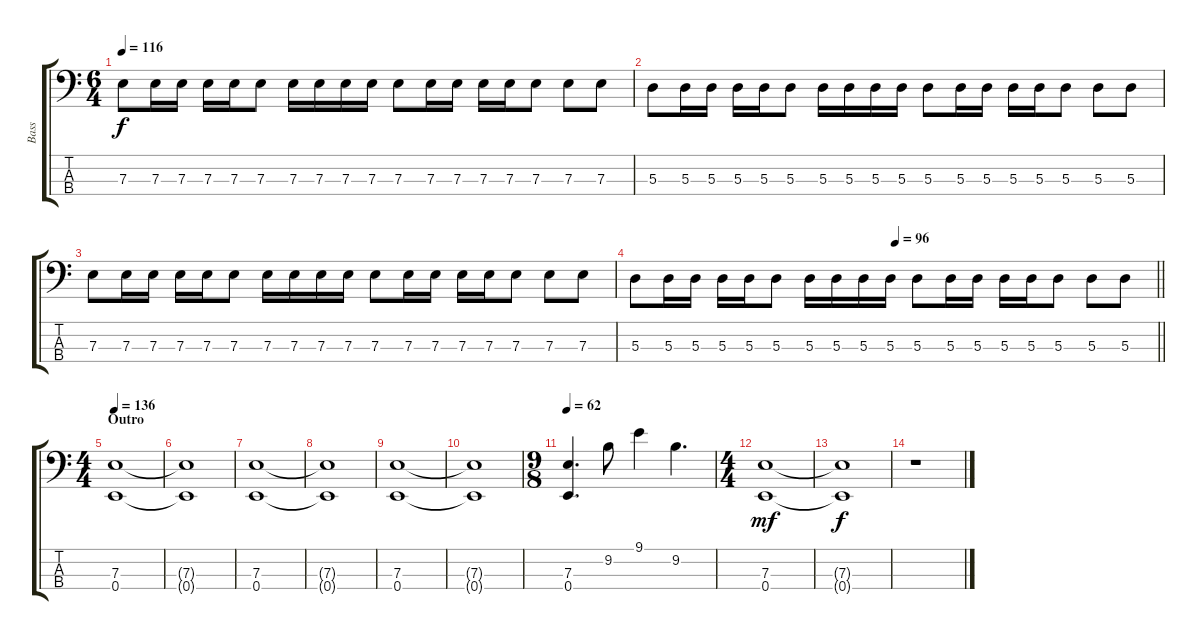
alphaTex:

\track ("Bass" "Bass") {instrument electricbassfinger}
\staff {score tabs}
\tuning (G2 D2 A1 E1) {hide}
\ts (6 4)
\tempo 116
\clef f4
\ks c
7.3.8{dy f} 7.3.16 7.3.16 7.3.16 7.3.16 7.3.8 7.3.16 7.3.16 7.3.16 7.3.16 7.3.8 7.3.16 7.3.16 7.3.16 7.3.16 7.3.8 7.3.8 7.3.8 |
5.3.8 5.3.16 5.3.16 5.3.16 5.3.16 5.3.8 5.3.16 5.3.16 5.3.16 5.3.16 5.3.8 5.3.16 5.3.16 5.3.16 5.3.16 5.3.8 5.3.8 5.3.8 |
7.3.8 7.3.16 7.3.16 7.3.16 7.3.16 7.3.8 7.3.16 7.3.16 7.3.16 7.3.16 7.3.8 7.3.16 7.3.16 7.3.16 7.3.16 7.3.8 7.3.8 7.3.8 |
\tempo (96 0.5)
\barLineRight lightlight
5.3.8 5.3.16 5.3.16 5.3.16 5.3.16 5.3.8 5.3.16 5.3.16 5.3.16 5.3.16 5.3.8 5.3.16 5.3.16 5.3.16 5.3.16 5.3.8 5.3.8 5.3.8 |
\ts (4 4)
\section ("" "Outro")
\tempo 136
(7.3 0.4).1 |
(7.3{t} 0.4{t}).1 |
(7.3 0.4).1 |
(7.3{t} 0.4{t}).1 |
(7.3 0.4).1 |
(7.3{t} 0.4{t}).1 |
\ts (9 8)
\tempo 62
(7.3 0.4).4{d} 9.2.8 9.1.4 9.2.4{d} |
\ts (4 4)
(7.3 0.4).1{dy mf} |
(7.3{t} 0.4{t}).1{dy f} |
r.1
